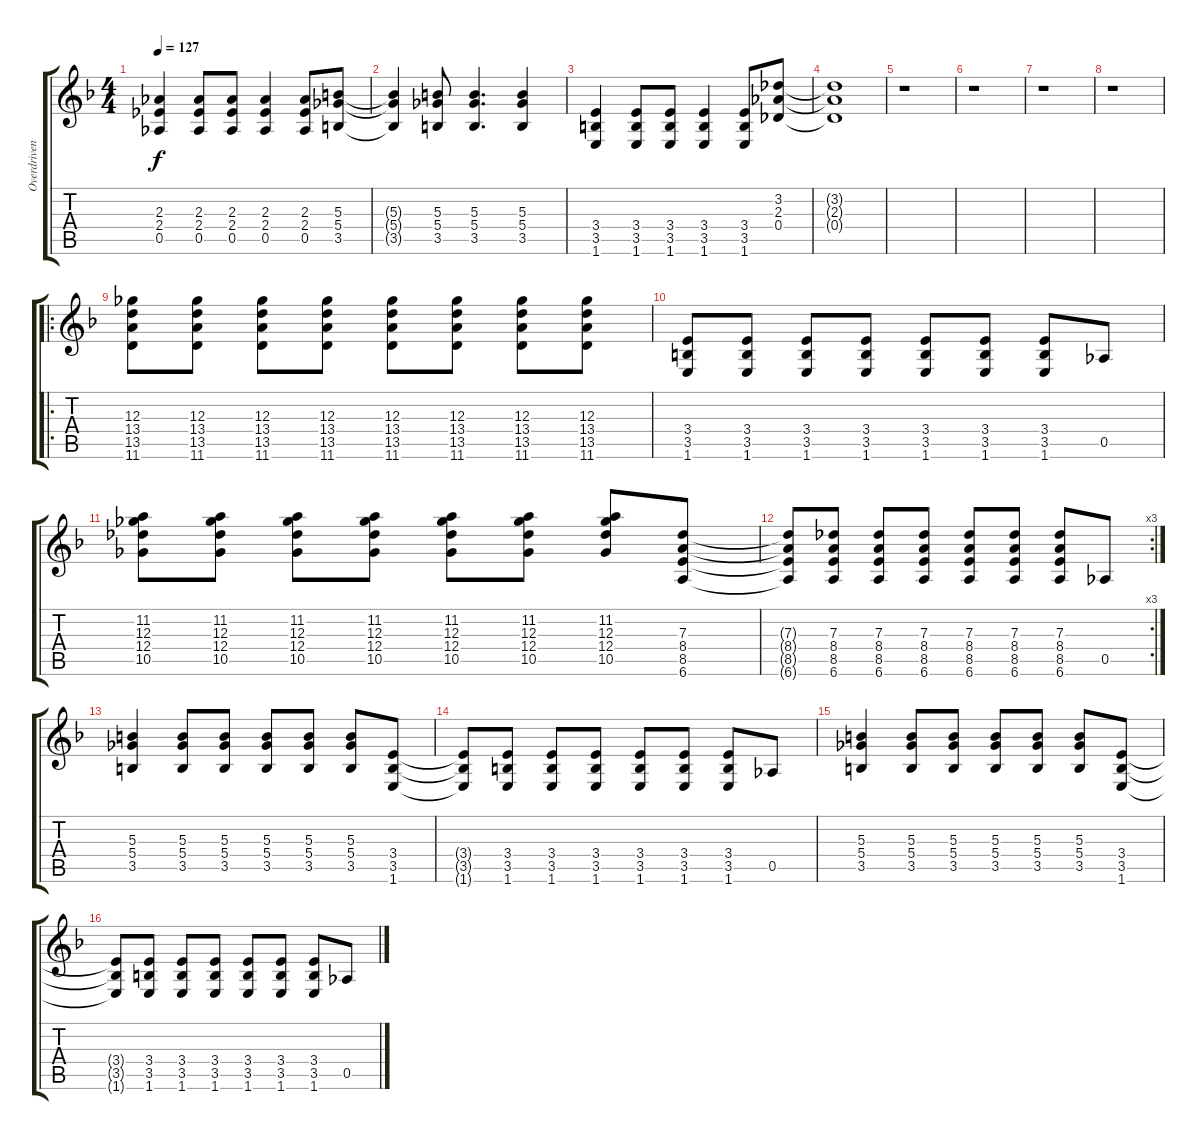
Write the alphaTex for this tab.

\track ("Overdriven Left" "Overdriven") {instrument overdrivenguitar}
\staff {score tabs}
\tuning (Eb4 Bb3 Gb3 Db3 Ab2 Eb2) {hide}
\ts (4 4)
\tempo 127
\clef g2
\ks f
(2.3 2.4 0.5).4{dy f} (2.3 2.4 0.5).8 (2.3 2.4 0.5).8 (2.3 2.4 0.5).4 (2.3 2.4 0.5).8 (5.3 5.4 3.5).8 |
(5.3{t} 5.4{t} 3.5{t}).4 (5.3 5.4 3.5).8 (5.3 5.4 3.5).4{d} (5.3 5.4 3.5).4 |
(3.4 3.5 1.6).4 (3.4 3.5 1.6).8 (3.4 3.5 1.6).8 (3.4 3.5 1.6).4 (3.4 3.5 1.6).8 (3.2 2.3 0.4).8 |
(3.2{t} 2.3{t} 0.4{t}).1 |
r.1 |
r.1 |
r.1 |
r.1 |
\ro
(12.3 13.4 13.5 11.6).8 (12.3 13.4 13.5 11.6).8 (12.3 13.4 13.5 11.6).8 (12.3 13.4 13.5 11.6).8 (12.3 13.4 13.5 11.6).8 (12.3 13.4 13.5 11.6).8 (12.3 13.4 13.5 11.6).8 (12.3 13.4 13.5 11.6).8 |
(3.4 3.5 1.6).8 (3.4 3.5 1.6).8 (3.4 3.5 1.6).8 (3.4 3.5 1.6).8 (3.4 3.5 1.6).8 (3.4 3.5 1.6).8 (3.4 3.5 1.6).8 0.5.8 |
(11.2 12.3 12.4 10.5).8 (11.2 12.3 12.4 10.5).8 (11.2 12.3 12.4 10.5).8 (11.2 12.3 12.4 10.5).8 (11.2 12.3 12.4 10.5).8 (11.2 12.3 12.4 10.5).8 (11.2 12.3 12.4 10.5).8 (7.3 8.4 8.5 6.6).8 |
\rc 3
(7.3{t} 8.4{t} 8.5{t} 6.6{t}).8 (7.3 8.4 8.5 6.6).8 (7.3 8.4 8.5 6.6).8 (7.3 8.4 8.5 6.6).8 (7.3 8.4 8.5 6.6).8 (7.3 8.4 8.5 6.6).8 (7.3 8.4 8.5 6.6).8 0.5.8 |
(5.3 5.4 3.5).4 (5.3 5.4 3.5).8 (5.3 5.4 3.5).8 (5.3 5.4 3.5).8 (5.3 5.4 3.5).8 (5.3 5.4 3.5).8 (3.4 3.5 1.6).8 |
(3.4{t} 3.5{t} 1.6{t}).8 (3.4 3.5 1.6).8 (3.4 3.5 1.6).8 (3.4 3.5 1.6).8 (3.4 3.5 1.6).8 (3.4 3.5 1.6).8 (3.4 3.5 1.6).8 0.5.8 |
(5.3 5.4 3.5).4 (5.3 5.4 3.5).8 (5.3 5.4 3.5).8 (5.3 5.4 3.5).8 (5.3 5.4 3.5).8 (5.3 5.4 3.5).8 (3.4 3.5 1.6).8 |
(3.4{t} 3.5{t} 1.6{t}).8 (3.4 3.5 1.6).8 (3.4 3.5 1.6).8 (3.4 3.5 1.6).8 (3.4 3.5 1.6).8 (3.4 3.5 1.6).8 (3.4 3.5 1.6).8 0.5.8
